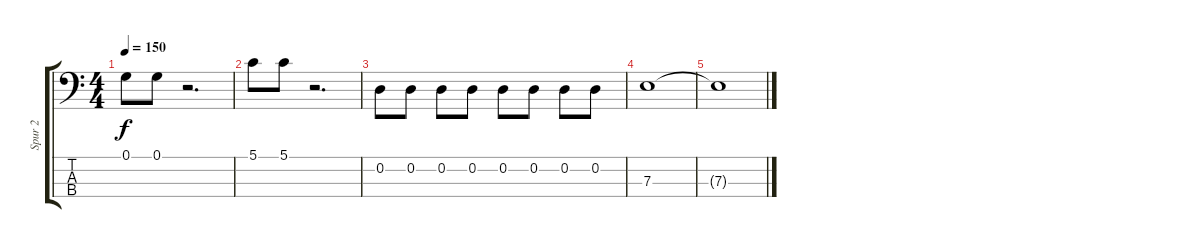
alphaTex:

\track ("Spur 2" "Spur 2") {instrument electricbassfinger}
\staff {score tabs}
\tuning (G2 D2 A1 E1) {hide}
\ts (4 4)
\tempo 150
\clef f4
\ks c
0.1.8{dy f} 0.1.8 r.2{d} |
5.1.8 5.1.8 r.2{d} |
0.2.8 0.2.8 0.2.8 0.2.8 0.2.8 0.2.8 0.2.8 0.2.8 |
7.3.1 |
7.3{t}.1
